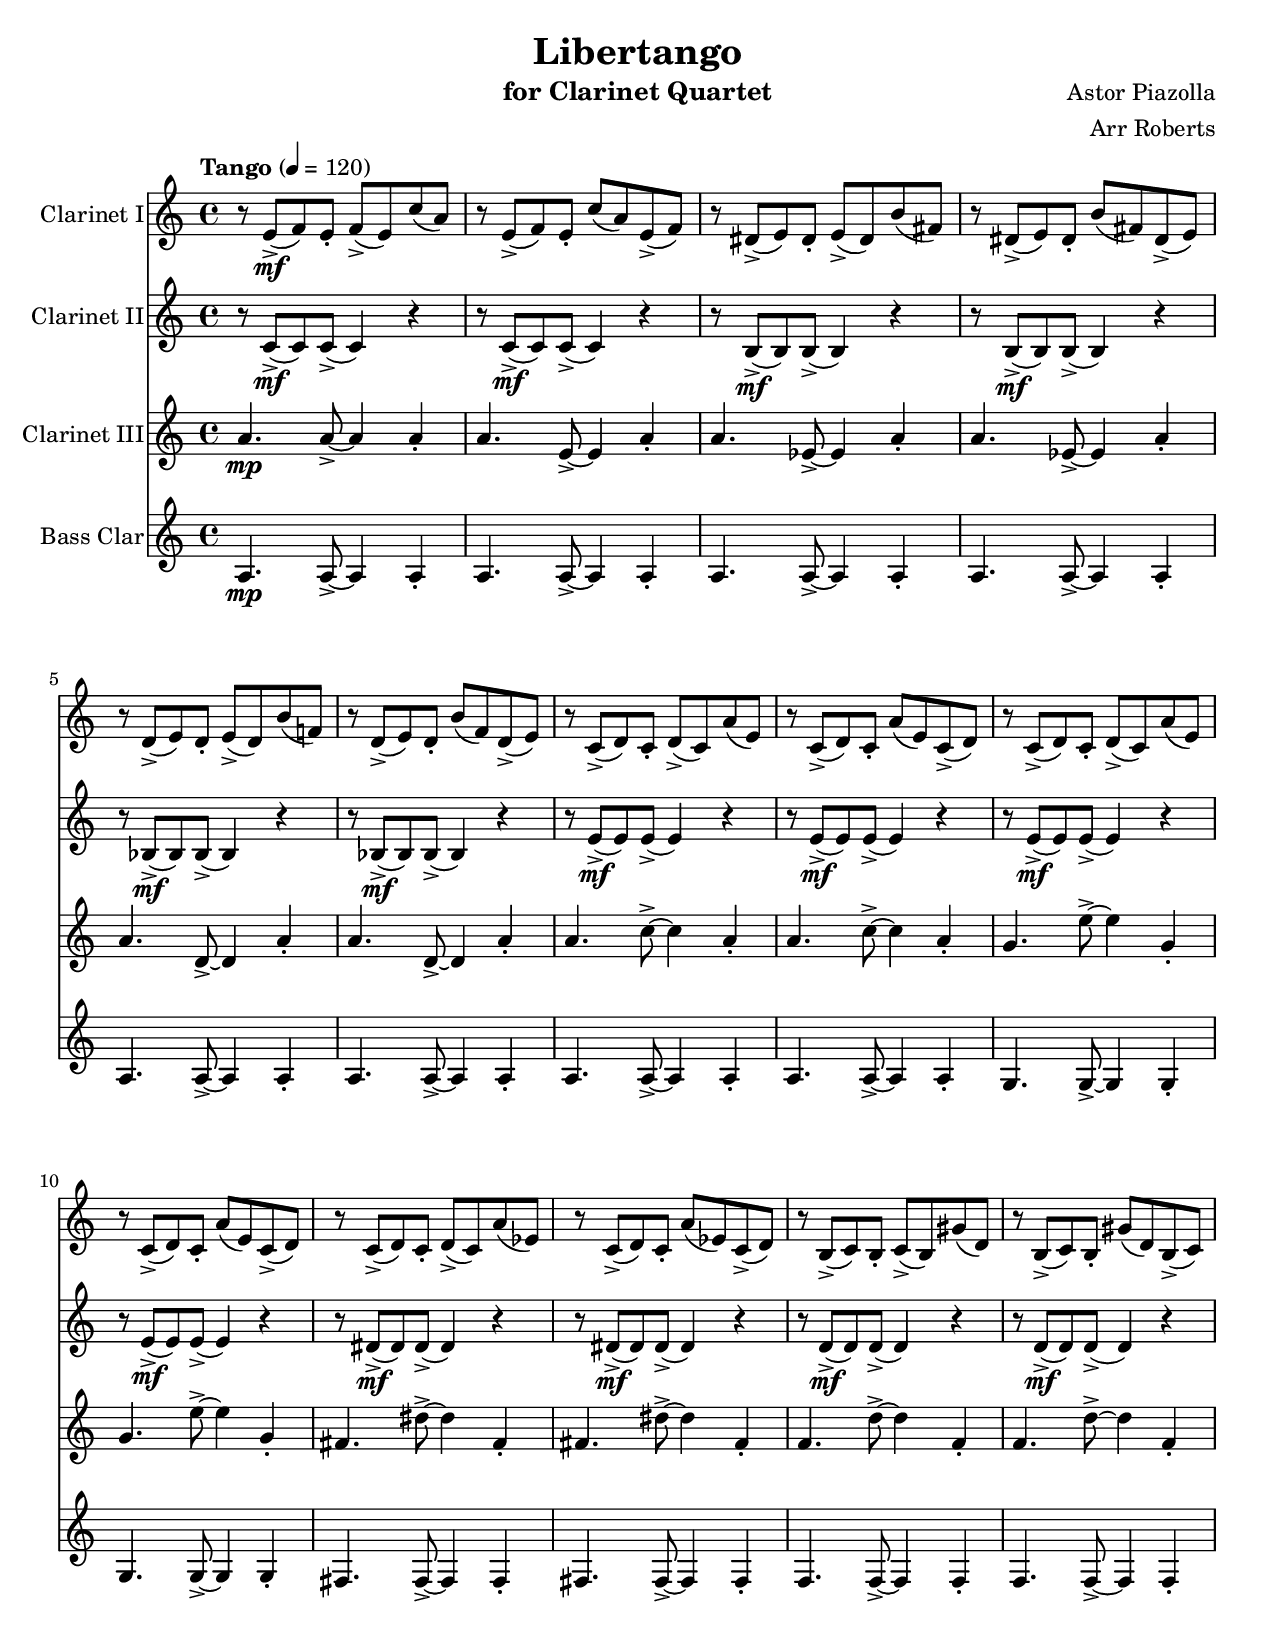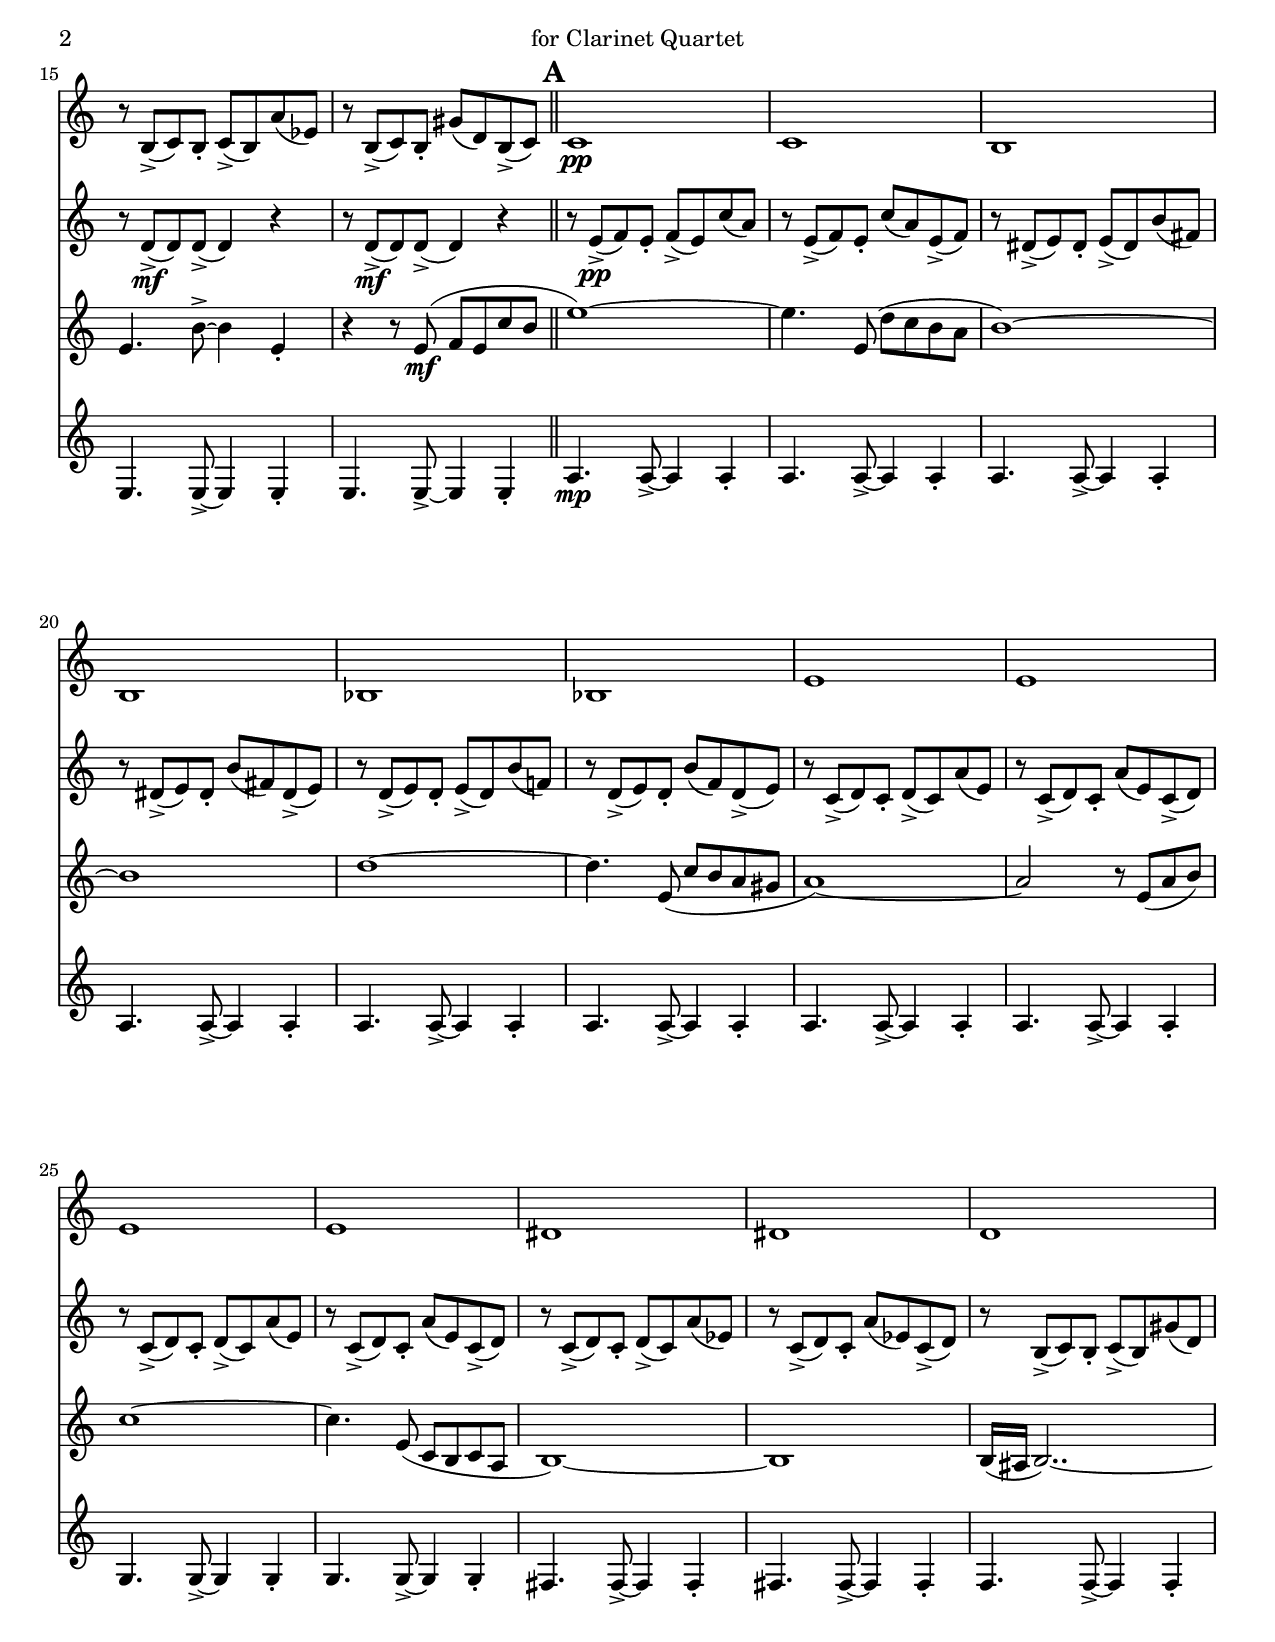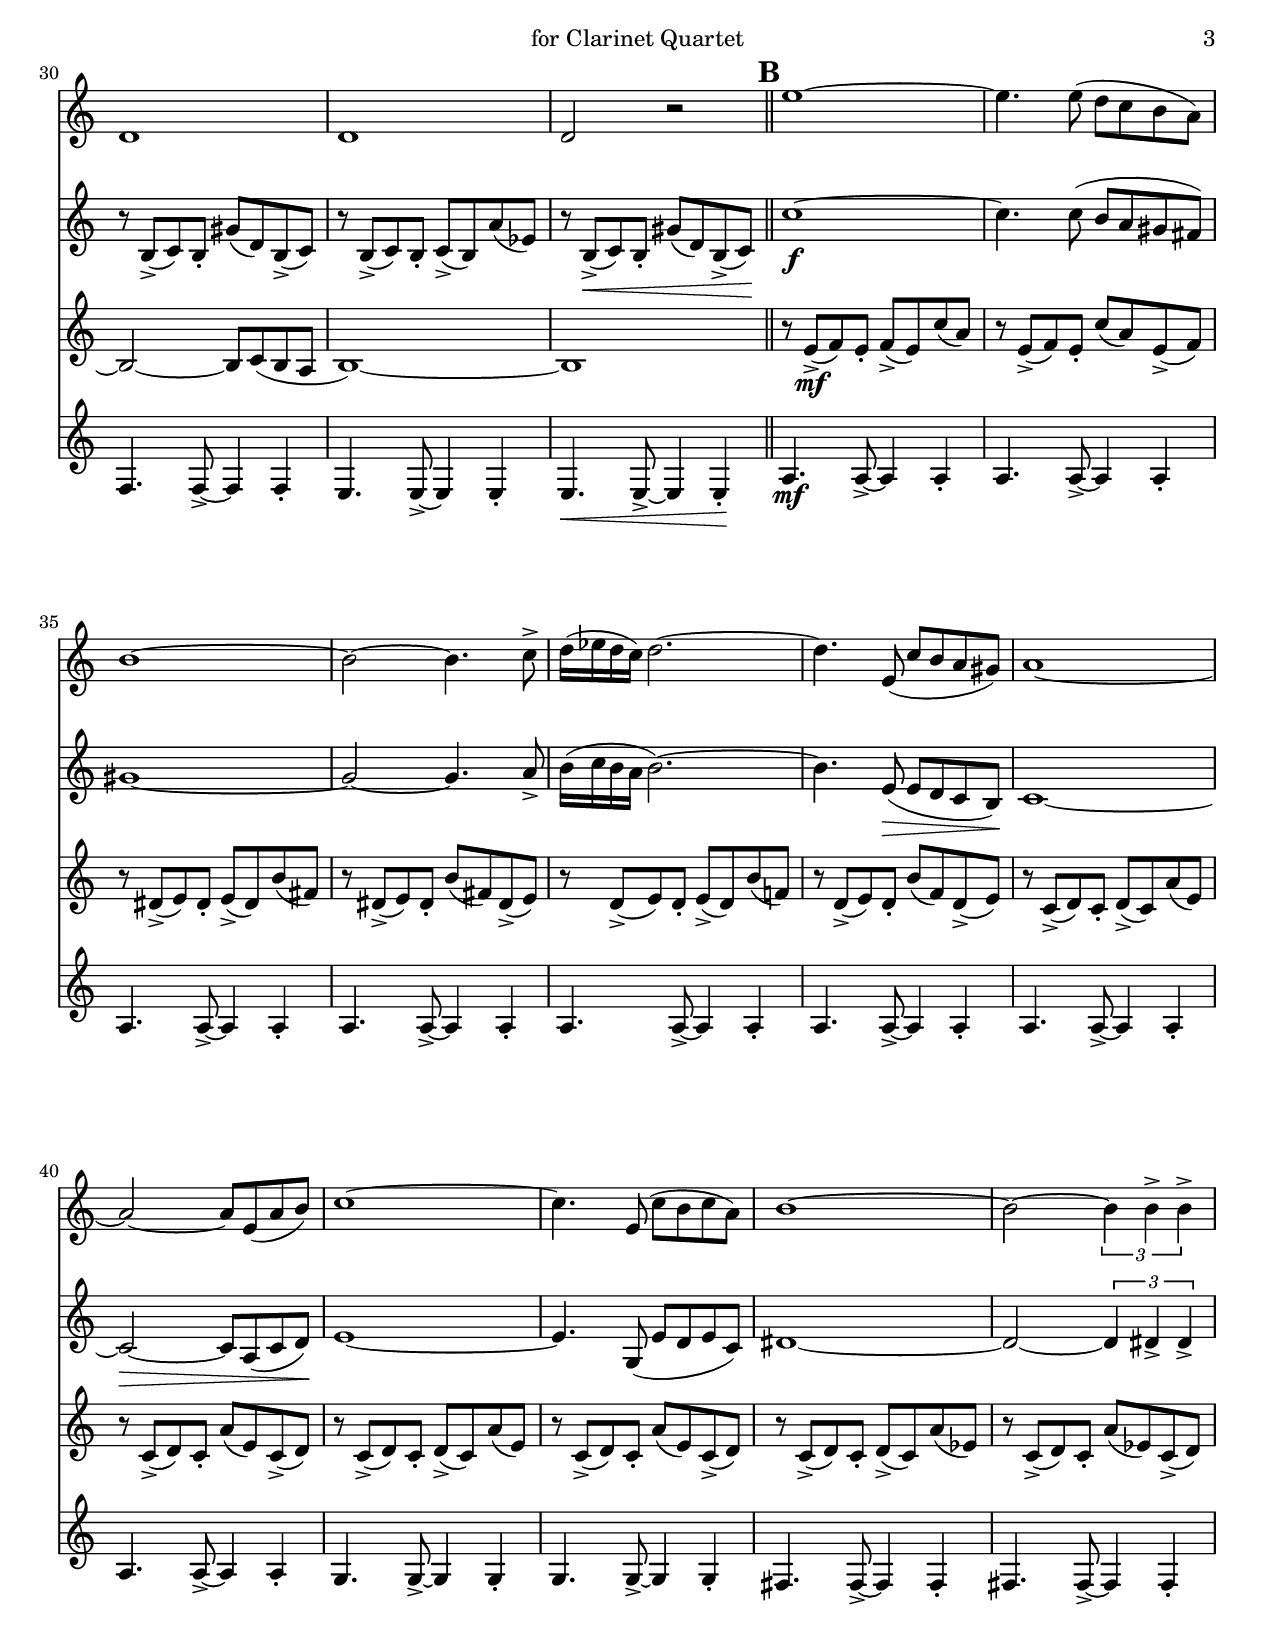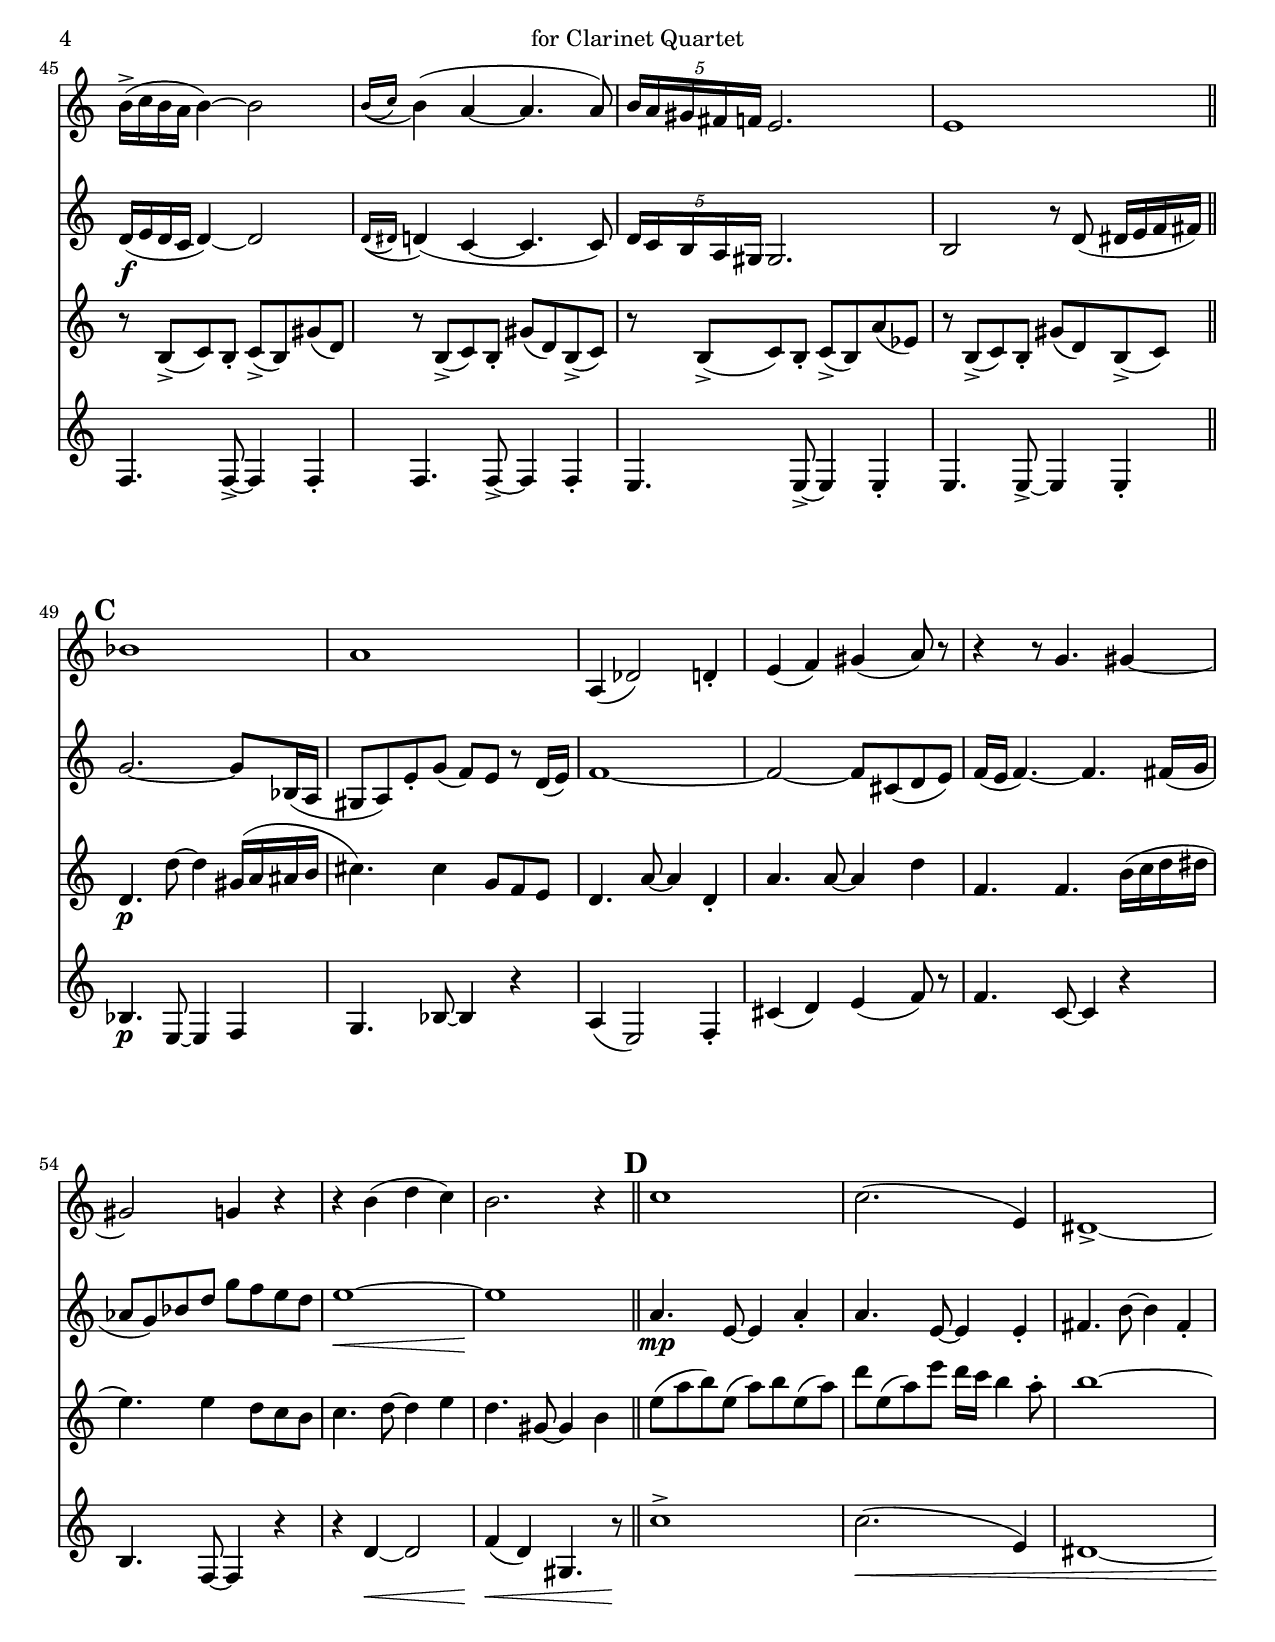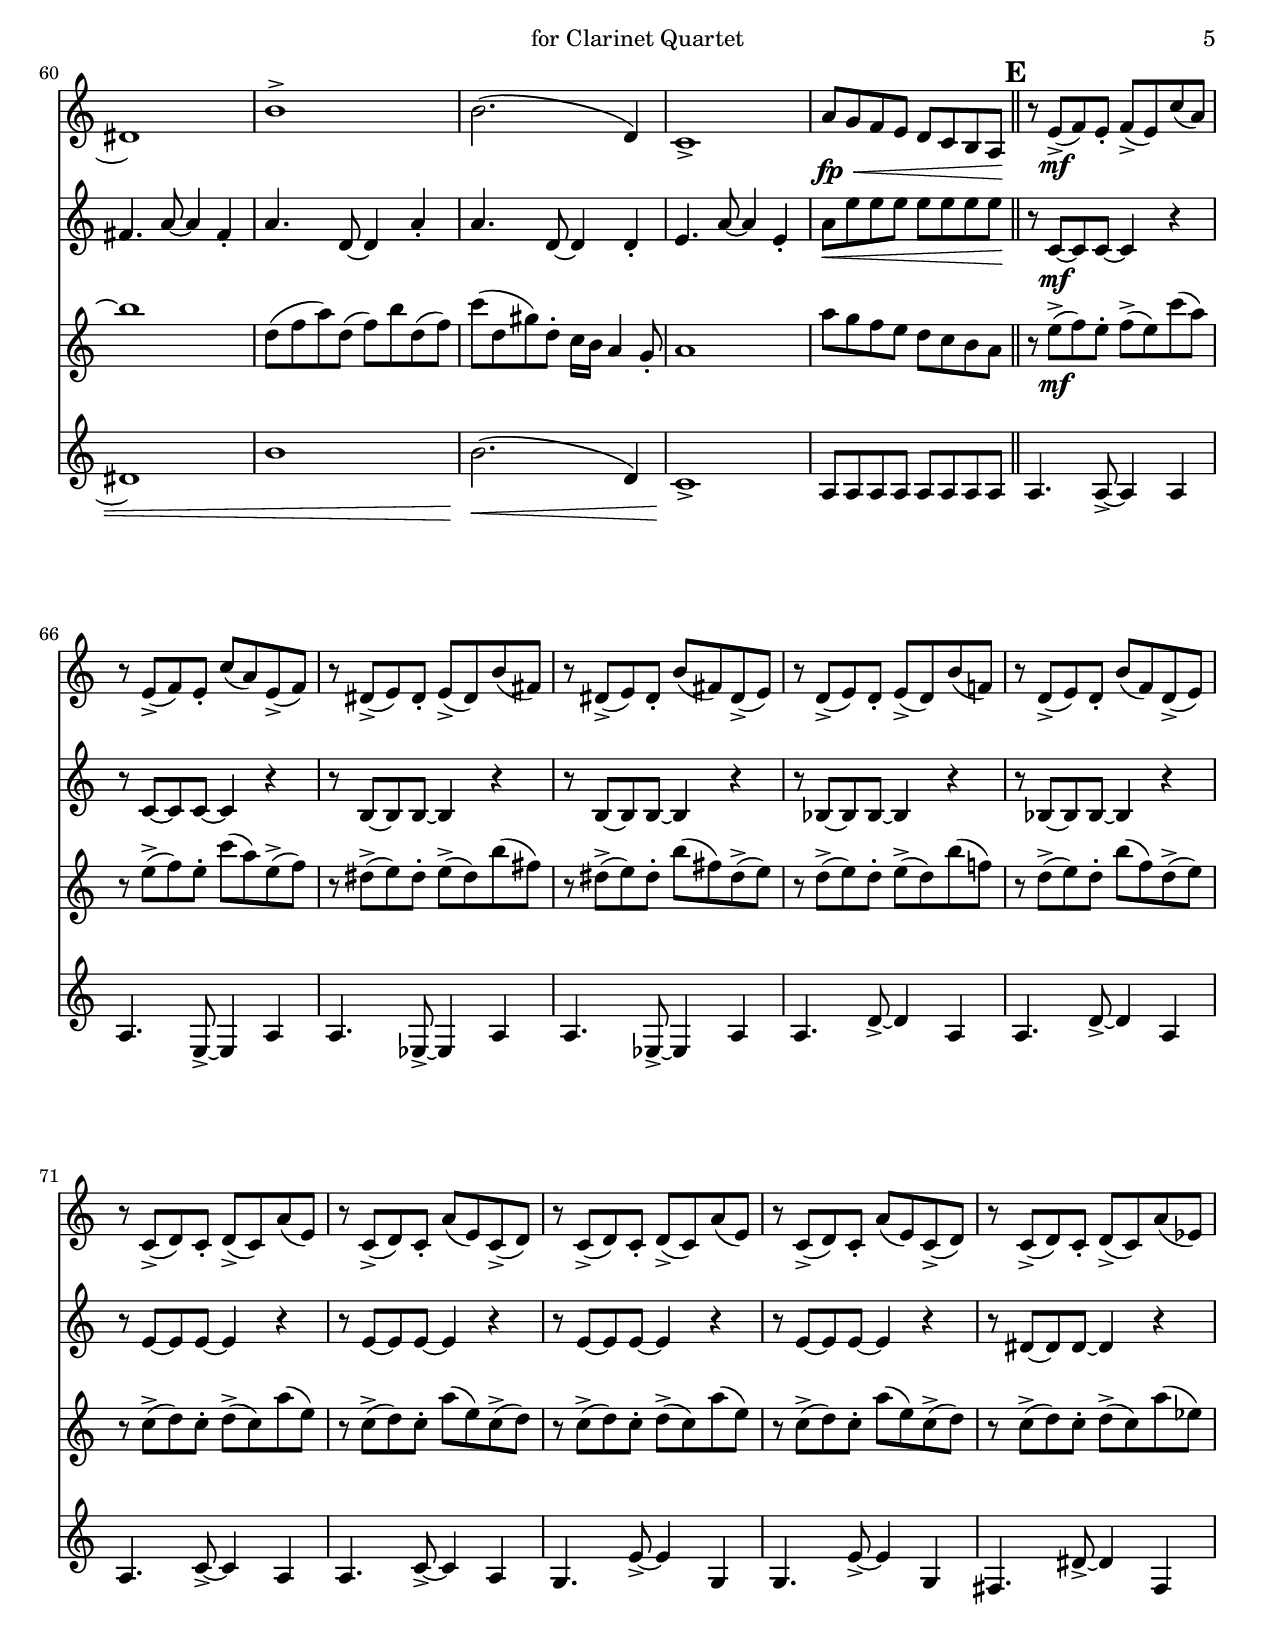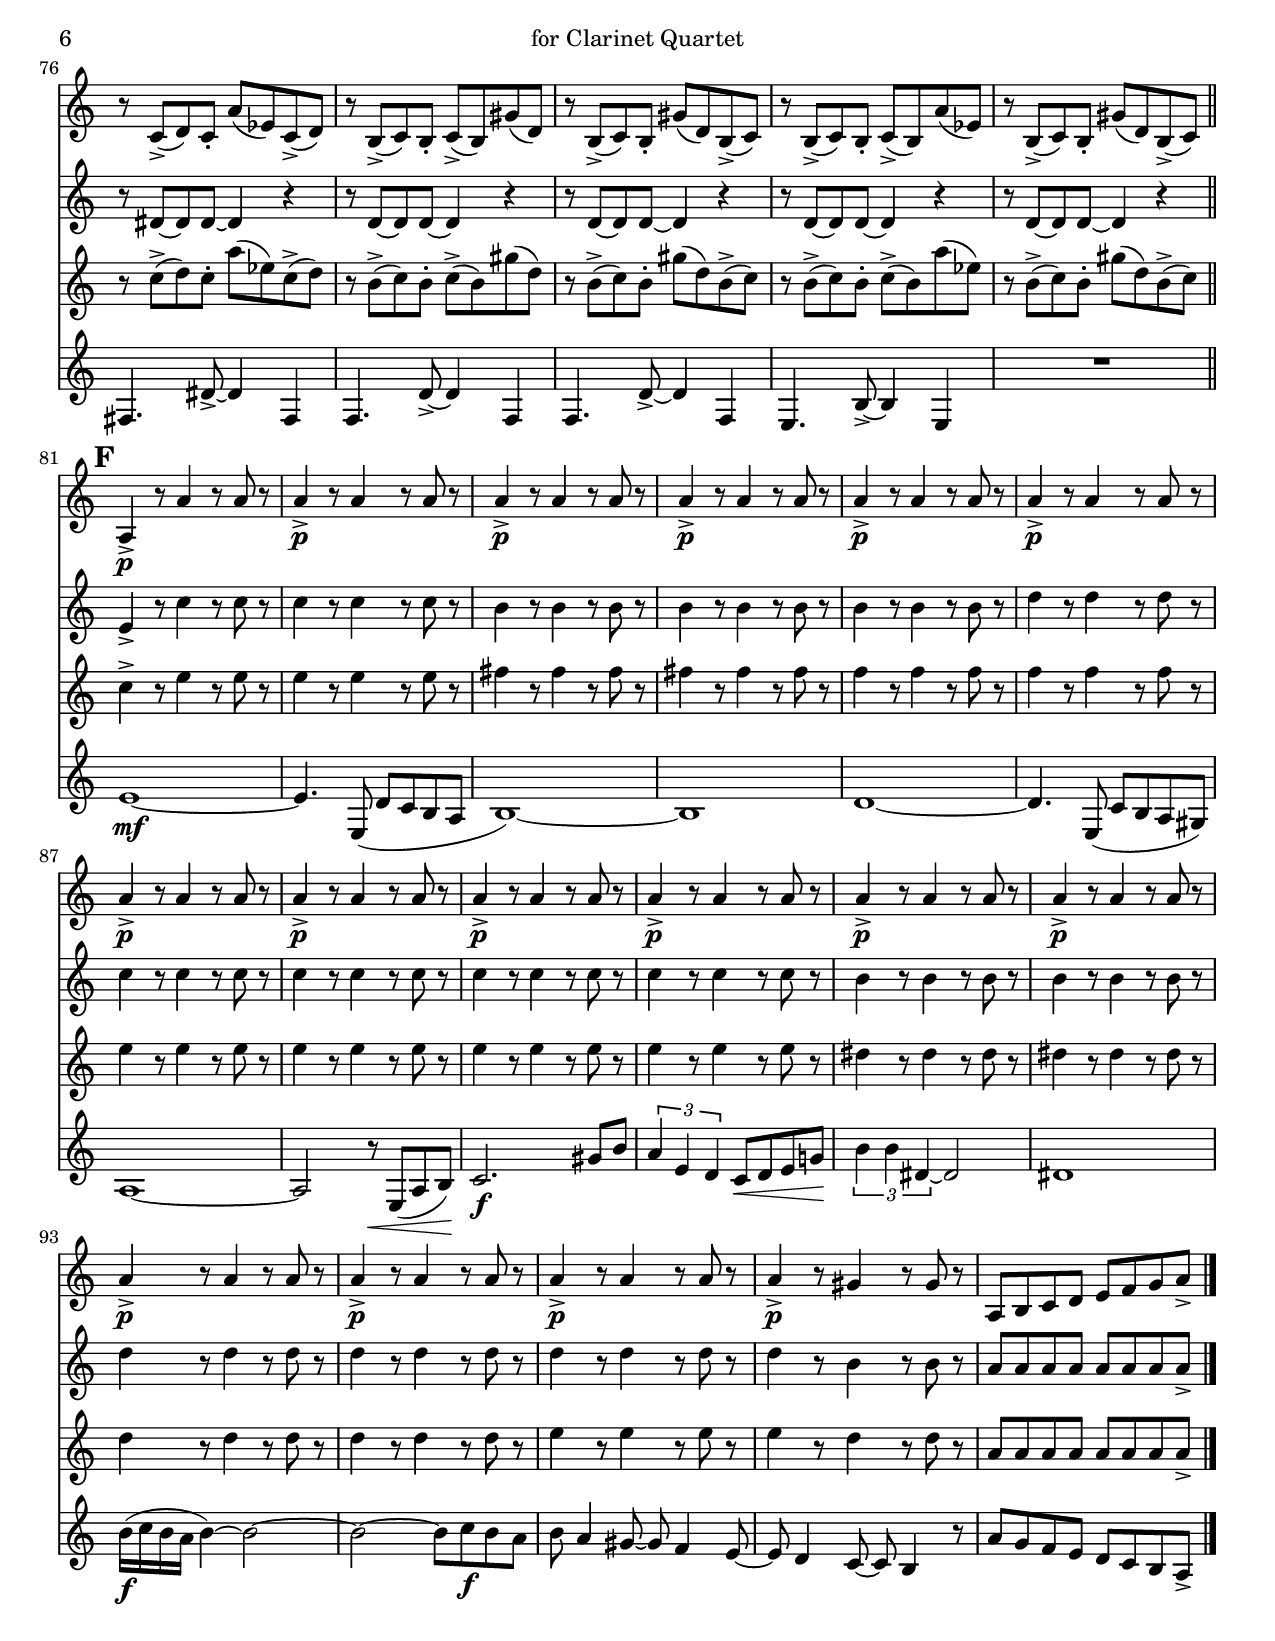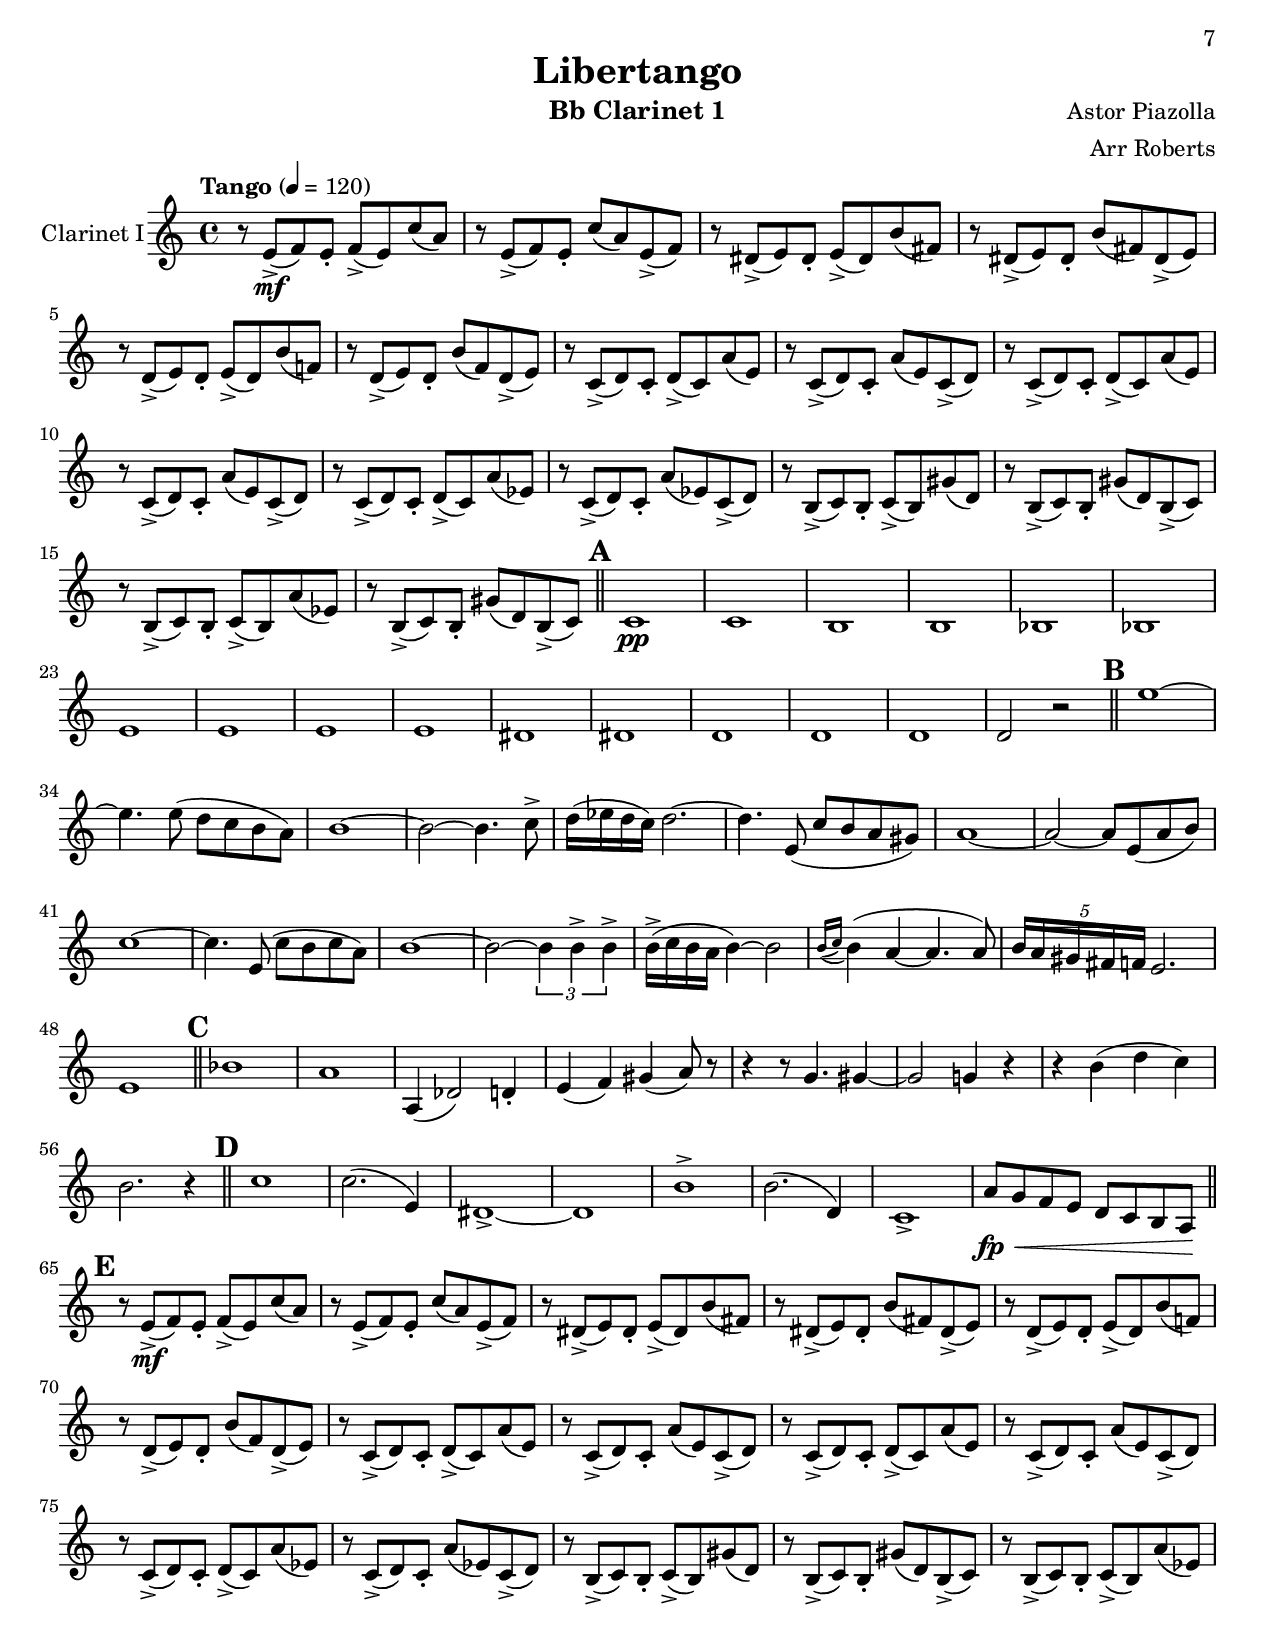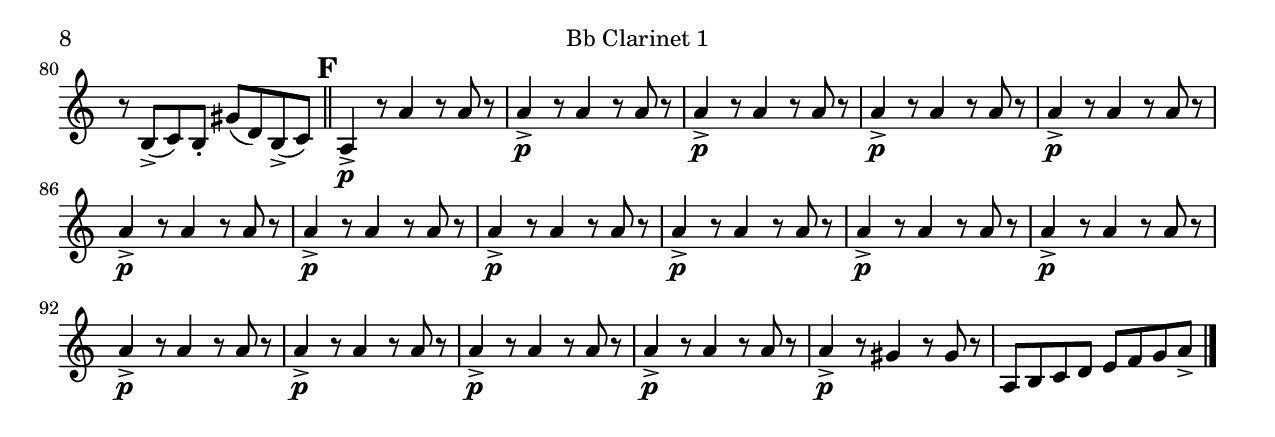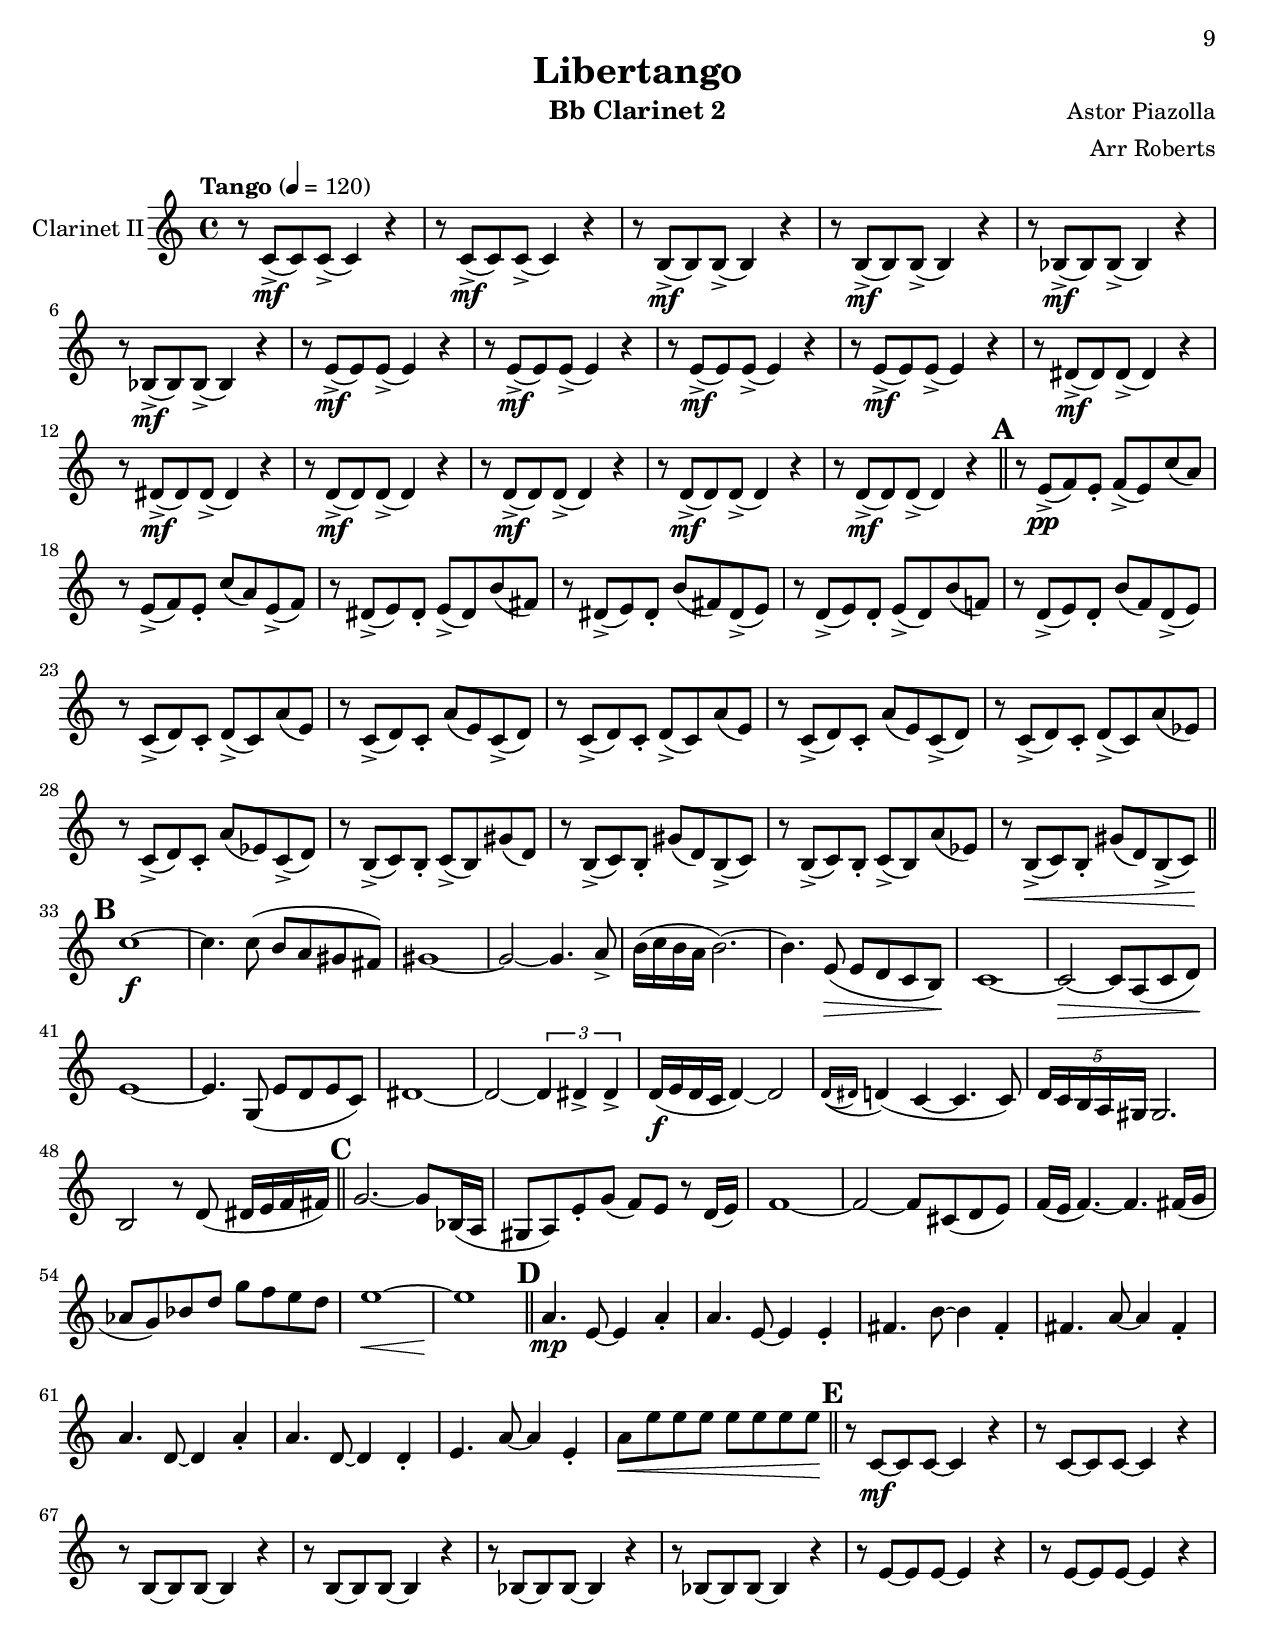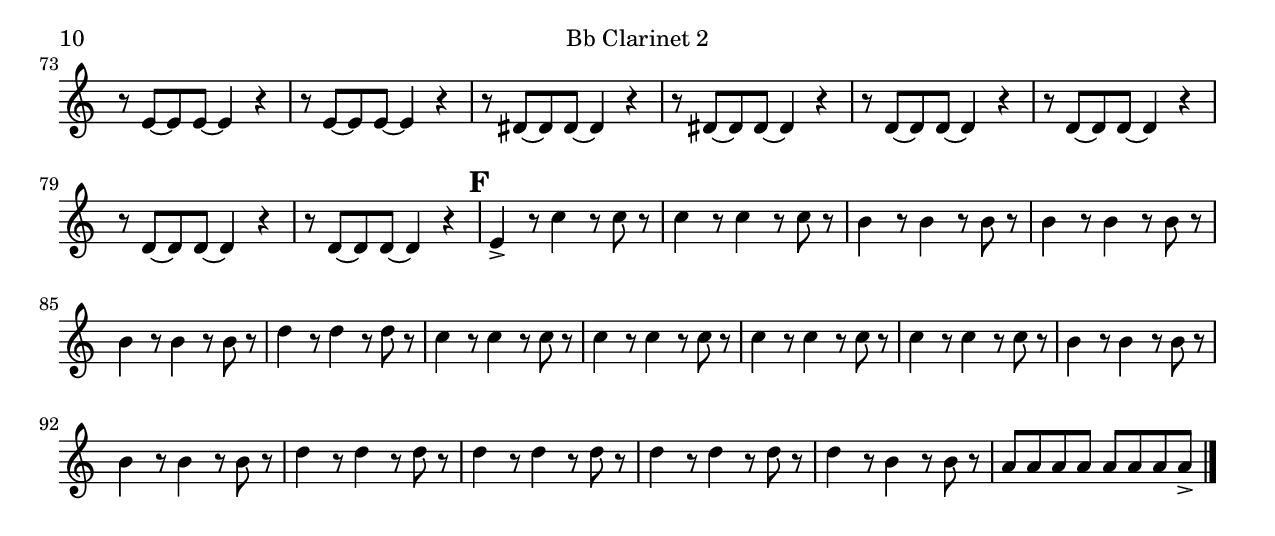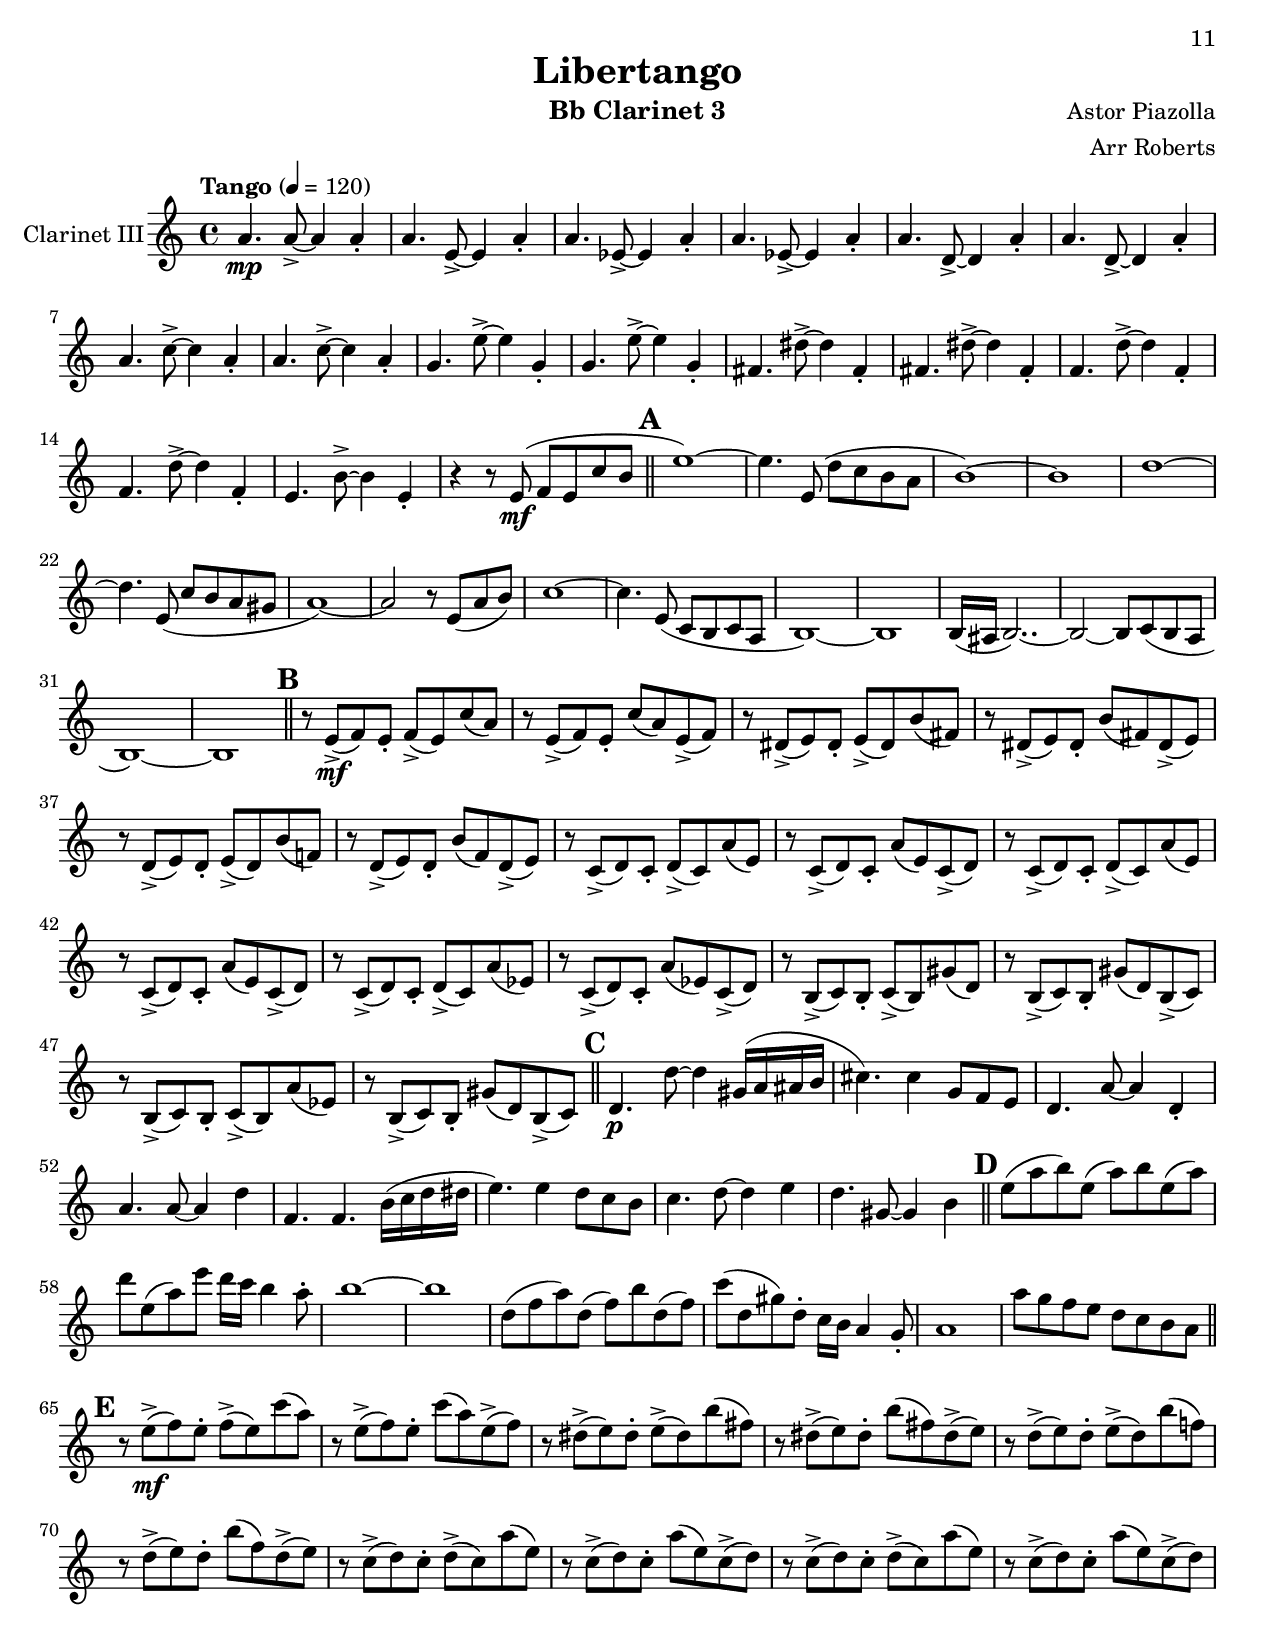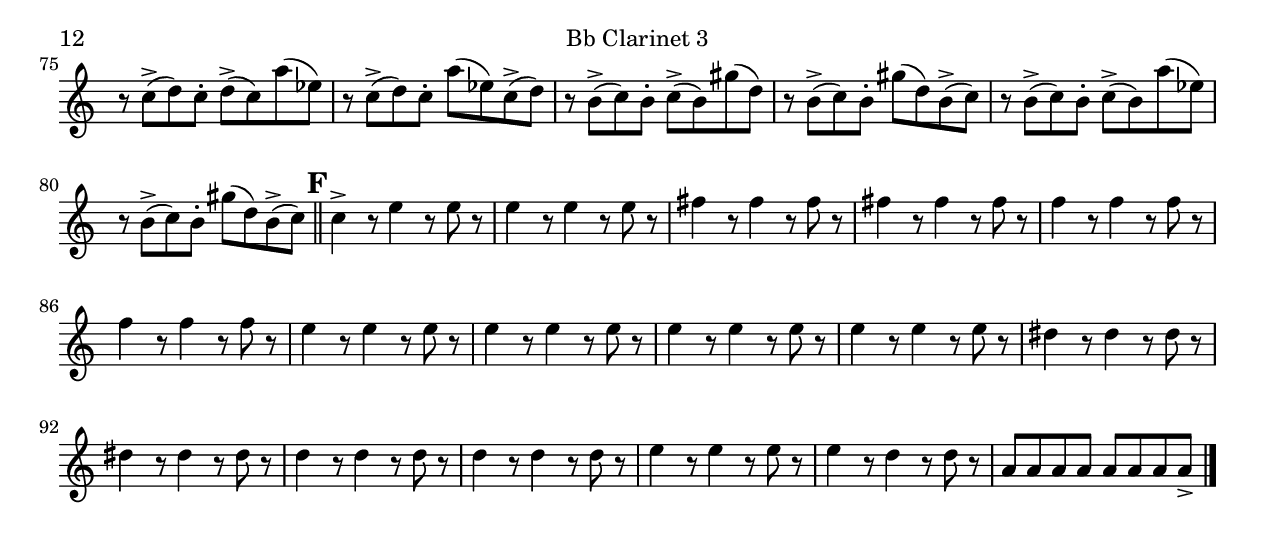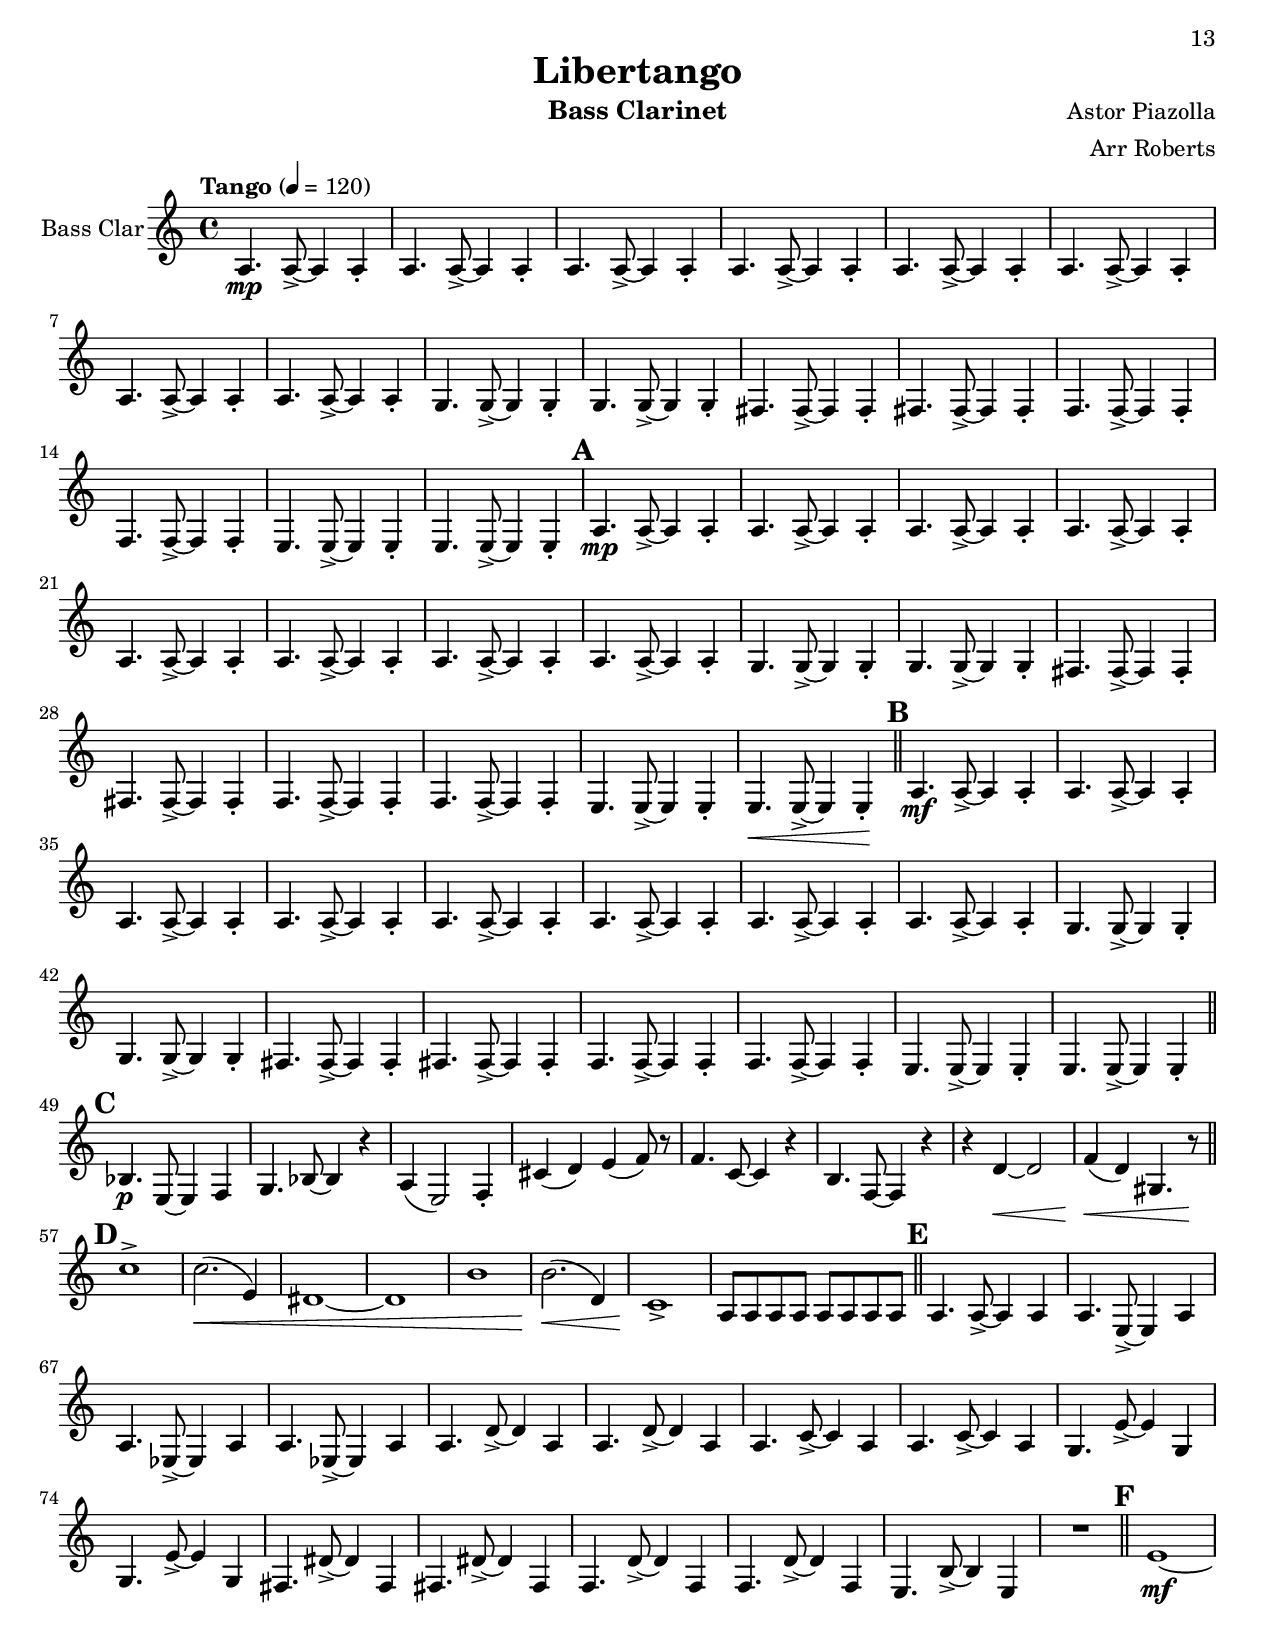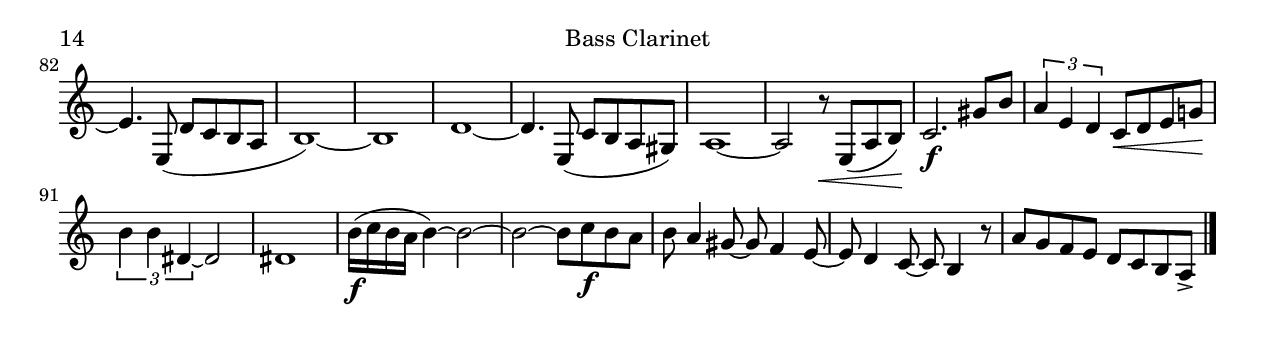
\version "2.16.0"
\include "english.ly"

\paper {
  #(set-paper-size "letter")
}

global = {
  \key a \minor
  \time 4/4
  \tempo "Tango" 4=120
  \set Score.markFormatter = #format-mark-box-alphabet
}

scoreAClarinetI = \relative c' {
    \global

    r8 e8->(\mf f) e-. f(-> e) c'( a) |
    r8 e8->( f) e-. c'( a) e(-> f) |

    r8 ds8->( e) ds-. e(-> ds) b'( fs) |
    r8 ds8->( e) ds-. b'( fs) ds(-> e) |

    r8 d8->( e) d-. e(-> d) b'( f!) |
    r8 d8->( e) d-. b'( f) d(-> e) |

    r8 c8->( d) c-. d(-> c) a'( e) |
    r8 c8->( d) c-. a'( e) c(-> d) |
    r8 c8->( d) c-. d(-> c) a'( e) |
    r8 c8->( d) c-. a'( e) c(-> d) |

    r8 c8->( d) c-. d(-> c) a'( ef) |
    r8 c8->( d) c-. a'( ef) c(-> d) |

    r8 b8->( c) b-. c(-> b) gs'( d) |
    r8 b8->( c) b-. gs'( d) b(-> c) |
    r8 b8->( c) b-. c(-> b) a'( ef) |
    r8 b8->( c) b-. gs'( d) b(-> c) \bar "||" |

    %% Box A measure 17

    \mark \default

    c1\pp |
    c1 |
    b1 |
    b1 |
    bf1 |
    bf1 |
    e1 |
    e1 |
    e1 |
    e1 |
    ds1 |
    ds1 |
    d1 |
    d1 |
    d1 |
    d2 r2 \bar "||" |

    %% Box B measure 33

    \mark \default
    e'1~ |
    e4. e8( d c b a) |
    b1~ |
    b2~ b4. c8-> |
    d16( ef d c) d2.~ |
    d4. e,8( c' b a gs) |
    a1~ |
    a2~ a8 e( a b) |
    c1~ |
    c4. e,8( c' b c a) |
    b1~ |
    b2~ \times 2/3 { b4 b4-> b4-> } |
    b16(-> c b a b4)~ b2 |
    \acciaccatura { b16( c) } b4( a4~a4. a8) |
    \times 4/5 { b16 a gs fs f } e2. |
    e1 \bar "||" |

    %% Box C measure 49
    \mark \default

    bf'1 |
    a1 |
    a,4( df2) d4-. |
    e4( f) gs( a8) r8 |
    r4 r8 g4. gs4~ |
    gs2 g4 r4 |
    r4 b4( d c) |
    b2. r4 \bar "||" |

    %% Box D measure 57
    \mark \default

    c1 |
    c2.( e,4) |
    ds1->~ |
    ds1 |
    b'1-> |
    b2.( d,4) |
    c1-> |
    a'8\fp\< g f e d c b a \! \bar "||" |

    %% Box E measure 65
    \mark \default

    r8 e'8->(\mf f) e-. f(-> e) c'( a) |
    r8 e8->( f) e-. c'( a) e(-> f) |

    r8 ds8->( e) ds-. e(-> ds) b'( fs) |
    r8 ds8->( e) ds-. b'( fs) ds(-> e) |

    r8 d8->( e) d-. e(-> d) b'( f!) |
    r8 d8->( e) d-. b'( f) d(-> e) |

    r8 c8->( d) c-. d(-> c) a'( e) |
    r8 c8->( d) c-. a'( e) c(-> d) |
    r8 c8->( d) c-. d(-> c) a'( e) |
    r8 c8->( d) c-. a'( e) c(-> d) |

    r8 c8->( d) c-. d(-> c) a'( ef) |
    r8 c8->( d) c-. a'( ef) c(-> d) |

    r8 b8->( c) b-. c(-> b) gs'( d) |
    r8 b8->( c) b-. gs'( d) b(-> c) |
    r8 b8->( c) b-. c(-> b) a'( ef) |
    r8 b8->( c) b-. gs'( d) b(-> c) \bar "||" |

    %% Box F measure 81
    \mark \default

    a4->\p r8 a'4 r8 a8 r8 |
    a4->\p r8 a4 r8 a8 r8 |
    a4->\p r8 a4 r8 a8 r8 |
    a4->\p r8 a4 r8 a8 r8 |
    a4->\p r8 a4 r8 a8 r8 |
    a4->\p r8 a4 r8 a8 r8 |
    a4->\p r8 a4 r8 a8 r8 |
    a4->\p r8 a4 r8 a8 r8 |
    a4->\p r8 a4 r8 a8 r8 |
    a4->\p r8 a4 r8 a8 r8 |
    a4->\p r8 a4 r8 a8 r8 |
    a4->\p r8 a4 r8 a8 r8 |
    a4->\p r8 a4 r8 a8 r8 |
    a4->\p r8 a4 r8 a8 r8 |
    a4->\p r8 a4 r8 a8 r8 |
    a4->\p r8 gs4 r8 gs8 r8 |

    a,8 b c d e f g a-> \bar "|."
}


scoreAClarinetII = \relative c' {
    \global

    r8 c8(->\mf c) c(->  c4) r4 |
    r8 c8(->\mf c) c(->  c4) r4 |
    r8 b8(->\mf b) b(->  b4) r4 |
    r8 b8(->\mf b) b(->  b4) r4 |
    r8 bf8(->\mf bf) bf(->  bf4) r4 |
    r8 bf8(->\mf bf) bf(->  bf4) r4 |
    r8 e8(->\mf e) e(->  e4) r4 |
    r8 e8(->\mf e) e(->  e4) r4 |
    r8 e8(->\mf e) e(->  e4) r4 |
    r8 e8(->\mf e) e(->  e4) r4 |
    r8 ds8(->\mf ds) ds(->  ds4) r4 |
    r8 ds8(->\mf ds) ds(->  ds4) r4 |
    r8 d8(->\mf d) d(->  d4) r4 |
    r8 d8(->\mf d) d(->  d4) r4 |
    r8 d8(->\mf d) d(->  d4) r4 |
    r8 d8(->\mf d) d(->  d4) r4 \bar "||" |

    %% Box A measure 17

    \mark \default

    r8 e8->(\pp f) e-. f(-> e) c'( a) |
    r8 e8->( f) e-. c'( a) e(-> f) |

    r8 ds8->( e) ds-. e(-> ds) b'( fs) |
    r8 ds8->( e) ds-. b'( fs) ds(-> e) |

    r8 d8->( e) d-. e(-> d) b'( f!) |
    r8 d8->( e) d-. b'( f) d(-> e) |

    r8 c8->( d) c-. d(-> c) a'( e) |
    r8 c8->( d) c-. a'( e) c(-> d) |
    r8 c8->( d) c-. d(-> c) a'( e) |
    r8 c8->( d) c-. a'( e) c(-> d) |

    r8 c8->( d) c-. d(-> c) a'( ef) |
    r8 c8->( d) c-. a'( ef) c(-> d) |

    r8 b8->( c) b-. c(-> b) gs'( d) |
    r8 b8->( c) b-. gs'( d) b(-> c) |
    r8 b8->( c) b-. c(-> b) a'( ef) |
    r8 b8->(\< c) b-. gs'( d) b(-> c)\! \bar "||" |

    %% Box B measure 33
    \mark \default
    c'1~\f |
    c4. c8( b a gs fs) |
    gs1~ |
    gs2~ gs4. a8-> |
    b16( c b a b2.)~ |
    b4. e,8(\> e d c b)\! |
    c1~ |
    c2~\> c8 a( c d)\! |
    e1~ |
    e4. g,8( e' d e c) |
    ds1~ |
    ds2~ \times 2/3 { ds4 ds-> ds-> } |
    d16(\f e d c d4~) d2 |
    \acciaccatura { d16( ds) } d4( c4~c4. c8) |
    \times 4/5 { d16 c b a gs } gs2. |
    b2 r8 d8( ds16 e f fs) \bar "||" |

    %% Box C measure 49
    \mark \default

    g2.~ g8 bf,16( a |
    gs8 a) e'8-. g( f) e r d16( e) |
    f1~ |
    f2~ f8 cs( d e) |
    f16( e f4.~) f4. fs16( g |
    af8 g) bf d g f e d |
    e1~\< |
    e1\! \bar "||" |

    %% Box D measure 57
    \mark \default
    
    a,4.\mp e8~e4 a4-. |
    a4. e8~e4 e4-. |
    fs4. b8~b4 fs4-. |
    fs4. a8~a4 fs4-. |
    a4. d,8~d4 a'4-. |
    a4. d,8~d4 d4-. |
    e4. a8~a4 e4-. |
    a8\< e' e e e e e e\! \bar "||" |

    %% Box E measure 65
    \mark \default

    r8 c,8~\mf c c~c4 r4 |
    r8 c8~ c c~c4 r4 |
    r8 b8~ b b~b4 r4 |
    r8 b8~ b b~b4 r4 |
    r8 bf8~ bf bf~bf4 r4 |
    r8 bf8~ bf bf~bf4 r4 |
    r8 e8~ e e~e4 r4 |
    r8 e8~ e e~e4 r4 |
    r8 e8~ e e~e4 r4 |
    r8 e8~ e e~e4 r4 |
    r8 ds8~ ds ds~ds4 r4 |
    r8 ds8~ ds ds~ds4 r4 |
    r8 d8~ d d~d4 r4 |
    r8 d8~ d d~d4 r4 |
    r8 d8~ d d~d4 r4 |
    r8 d8~ d d~d4 r4 |

    %% Box F measure 81
    \mark \default

    e4-> r8 c'4 r8 c8 r8 |
    c4 r8 c4 r8 c8 r8 |
    b4 r8 b4 r8 b8 r8 |
    b4 r8 b4 r8 b8 r8 |
    b4 r8 b4 r8 b8 r8 |
    d4 r8 d4 r8 d8 r8 |
    c4 r8 c4 r8 c8 r8 |
    c4 r8 c4 r8 c8 r8 |
    c4 r8 c4 r8 c8 r8 |
    c4 r8 c4 r8 c8 r8 |
    b4 r8 b4 r8 b8 r8 |
    b4 r8 b4 r8 b8 r8 |
    d4 r8 d4 r8 d8 r8 |
    d4 r8 d4 r8 d8 r8 |
    d4 r8 d4 r8 d8 r8 |
    d4 r8 b4 r8 b8 r8 |

    a8 a a a  a a a a-> \bar "|."
}

scoreAClarinetIII = \relative c'' {
    \global

    a4.\mp a8~->a4 a4-. |
    a4. e8~->e4 a4-. |
    a4. ef8~->ef4 a4-. |
    a4. ef8~->ef4 a4-. |
    a4. d,8~->d4 a'4-. |
    a4. d,8~->d4 a'4-. |
    a4. c8~->c4 a4-. |
    a4. c8~->c4 a4-. |
    g4. e'8~->e4 g,4-. |
    g4. e'8~->e4 g,4-. |
    fs4. ds'8~->ds4 fs,4-. |
    fs4. ds'8~->ds4 fs,4-. |
    f4. d'8~->d4 f,4-. |
    f4. d'8~->d4 f,4-. |
    e4. b'8~->b4 e,4-. |
    r4 r8 e8(\mf f e c' b \bar "||" |

    %% Box A measure 17
    \mark \default
    e1)~ |
    e4. e,8( d' c b a |
    b1)~ |
    b1 |
    d1~ |
    d4. e,8( c' b a gs |
    a1)~ |
    a2 r8 e( a b) |
    c1~ |
    c4. e,8( c b c a |
    b1~) |
    b1 |
    b16( as16 b2..)~ |
    b2~ b8 c( b a  |
    b1)~ |
    b1 \bar "||" |

    %% Box B measure 33
    \mark \default

    r8 e8->(\mf f) e-. f(-> e) c'( a) |
    r8 e8->( f) e-. c'( a) e(-> f) |

    r8 ds8->( e) ds-. e(-> ds) b'( fs) |
    r8 ds8->( e) ds-. b'( fs) ds(-> e) |

    r8 d8->( e) d-. e(-> d) b'( f!) |
    r8 d8->( e) d-. b'( f) d(-> e) |

    r8 c8->( d) c-. d(-> c) a'( e) |
    r8 c8->( d) c-. a'( e) c(-> d) |
    r8 c8->( d) c-. d(-> c) a'( e) |
    r8 c8->( d) c-. a'( e) c(-> d) |

    r8 c8->( d) c-. d(-> c) a'( ef) |
    r8 c8->( d) c-. a'( ef) c(-> d) |

    r8 b8->( c) b-. c(-> b) gs'( d) |
    r8 b8->( c) b-. gs'( d) b(-> c) |
    r8 b8->( c) b-. c(-> b) a'( ef) |
    r8 b8->( c) b-. gs'( d) b(-> c) \bar "||" |

    %% Box C measure 49
    \mark \default

    d4.\p d'8~d4 gs,16( a as b |
    cs4.) cs4 g8 f e |
    d4. a'8~a4 d,4-. |
    a'4. a8~a4 d4 |
    f,4. f4. b16( c d ds |
    e4.) e4 d8 c b |
    c4. d8~d4 e4 |
    d4. gs,8~gs4 b4 \bar "||" |

    %% Box D measure 57
    \mark \default

    e8( a b) e,( a) b e,( a) |
    d8 e,( a) e' d16 c b4 a8-. |
    b1~ |
    b1 |
    d,8( f a) d,( f) b d,( f) |
    c'8( d, gs) d-. c16 b a4 g8-. |
    a1 |
    a'8 g f e d c b a \bar "||" |

    %% Box E measure 65
    \mark \default

    r8 e'8->(\mf f) e-. f(-> e) c'( a) |
    r8 e8->( f) e-. c'( a) e(-> f) |

    r8 ds8->( e) ds-. e(-> ds) b'( fs) |
    r8 ds8->( e) ds-. b'( fs) ds(-> e) |

    r8 d8->( e) d-. e(-> d) b'( f!) |
    r8 d8->( e) d-. b'( f) d(-> e) |

    r8 c8->( d) c-. d(-> c) a'( e) |
    r8 c8->( d) c-. a'( e) c(-> d) |
    r8 c8->( d) c-. d(-> c) a'( e) |
    r8 c8->( d) c-. a'( e) c(-> d) |

    r8 c8->( d) c-. d(-> c) a'( ef) |
    r8 c8->( d) c-. a'( ef) c(-> d) |

    r8 b8->( c) b-. c(-> b) gs'( d) |
    r8 b8->( c) b-. gs'( d) b(-> c) |
    r8 b8->( c) b-. c(-> b) a'( ef) |
    r8 b8->( c) b-. gs'( d) b(-> c) \bar "||" |

    %% Box F measure 81
    \mark \default

    c4-> r8 e4 r8 e8 r8 |
    e4 r8 e4 r8 e8 r8 |
    fs4 r8 fs4 r8 fs8 r8 |
    fs4 r8 fs4 r8 fs8 r8 |
    f4 r8 f4 r8 f8 r8 |
    f4 r8 f4 r8 f8 r8 |
    e4 r8 e4 r8 e8 r8 |
    e4 r8 e4 r8 e8 r8 |
    e4 r8 e4 r8 e8 r8 |
    e4 r8 e4 r8 e8 r8 |
    ds4 r8 ds4 r8 ds8 r8 |
    ds4 r8 ds4 r8 ds8 r8 |
    d4 r8 d4 r8 d8 r8 |
    d4 r8 d4 r8 d8 r8 |
    e4 r8 e4 r8 e8 r8 |
    e4 r8 d4 r8 d8 r8 |
    a8 a a a a a a a-> \bar "|."
}

scoreABassClarinet = \relative c' {
    \global

    a4.\mp a8~->a4 a4-. |
    a4. a8~->a4 a4-. |
    a4. a8~->a4 a4-. |
    a4. a8~->a4 a4-. |
    a4. a8~->a4 a4-. |
    a4. a8~->a4 a4-. |
    a4. a8~->a4 a4-. |
    a4. a8~->a4 a4-. |

    g4. g8~->g4 g4-. |
    g4. g8~->g4 g4-. |
    fs4. fs8~->fs4 fs4-. |
    fs4. fs8~->fs4 fs4-. |
    f4. f8~->f4 f4-. |
    f4. f8~->f4 f4-. |
    e4. e8~->e4 e4-. |
    e4. e8~->e4 e4-. |

    %% Box A measure 17
    \mark \default

    a4.\mp a8~->a4 a4-. |
    a4. a8~->a4 a4-. |
    a4. a8~->a4 a4-. |
    a4. a8~->a4 a4-. |
    a4. a8~->a4 a4-. |
    a4. a8~->a4 a4-. |
    a4. a8~->a4 a4-. |
    a4. a8~->a4 a4-. |

    g4. g8~->g4 g4-. |
    g4. g8~->g4 g4-. |
    fs4. fs8~->fs4 fs4-. |
    fs4. fs8~->fs4 fs4-. |
    f4. f8~->f4 f4-. |
    f4. f8~->f4 f4-. |
    e4. e8~->e4 e4-. |
    e4.\< e8~->e4 e4-.\! \bar "||" |

    %% Box B measure 33
    \mark \default

    a4.\mf a8~->a4 a4-. |
    a4. a8~->a4 a4-. |
    a4. a8~->a4 a4-. |
    a4. a8~->a4 a4-. |
    a4. a8~->a4 a4-. |
    a4. a8~->a4 a4-. |
    a4. a8~->a4 a4-. |
    a4. a8~->a4 a4-. |

    g4. g8~->g4 g4-. |
    g4. g8~->g4 g4-. |
    fs4. fs8~->fs4 fs4-. |
    fs4. fs8~->fs4 fs4-. |
    f4. f8~->f4 f4-. |
    f4. f8~->f4 f4-. |
    e4. e8~->e4 e4-. |
    e4. e8~->e4 e4-. \bar "||" |

    %% Box C, measure 49
    \mark \default

    bf'4.\p e,8~e4 f4 |
    g4. bf8~bf4 r4 |
    a4( e2) f4-. |
    cs'4( d) e( f8) r8 |
    f4. c8~c4 r4 |
    b4. f8~f4 r4 |
    r4 d'4~\< d2 |
    f4(\< d4) gs,4. r8\! \bar "||" |

    %% Box D, measure 57
    \mark \default

    c'1-> |
    c2.(\< e,4)\~ |
    ds1~ |
    ds1 |
    b'1 |
    b2.(\< d,4) |
    c1->\! |
    a8 a a a a a a a \bar "||" |

    %% Box E, measure 65
    \mark \default

    a4. a8~->a4 a4 |
    a4. e8~->e4 a4 |
    a4. ef8~->ef4 a4 |
    a4. ef8~->ef4 a4 |
    a4. d8~->d4 a4 |
    a4. d8~->d4 a4 |
    a4. c8~->c4 a4 |
    a4. c8~->c4 a4 |
    g4. e'8~->e4 g,4 |
    g4. e'8~->e4 g,4 |
    fs4. ds'8~->ds4 fs,4 |
    fs4. ds'8~->ds4 fs,4 |
    f4. d'8~->d4 f,4 |
    f4. d'8~->d4 f,4 |
    e4. b'8~->b4 e,4 |
    R1 \bar "||" |

    %% Box F, meashre 81
    \mark \default

    e'1~\mf |
    e4. e,8( d' c b a |
    b1)~ |
    b1 |
    d1~ |
    d4. e,8( c' b a gs) |
    a1~ |
    a2 r8\< e( a b)\! |
    c2.\f gs'8 b |
    \times 2/3 { a4 e d } c8\< d e g!\! |
    \times 2/3 { b4 b ds,~ } ds2 |
    ds1 |
    b'16(\f c b a b4~) b2~ |
    b2~ b8 c\f b a |
    b8 a4 gs8~gs f4  e8~ |
    e8 d4 c8~c8 b4 r8 |

    a' g f e d c b a-> \bar "|."
}

scoreAClarinetIPart = \new Staff \with {
  instrumentName = "Clarinet I"
  midiInstrument = "violin"
} \scoreAClarinetI

scoreAClarinetIIPart = \new Staff \with {
  instrumentName = "Clarinet II"
  midiInstrument = "flute"
} \scoreAClarinetII

scoreAClarinetIIIPart = \new Staff \with {
  instrumentName = "Clarinet III"
  midiInstrument = "clarinet"
} \scoreAClarinetIII

scoreABassClarinetPart = \new Staff \with {
  instrumentName = "Bass Clar"
  midiInstrument = "saxophone"
} \scoreABassClarinet

\bookpart { 
    \header {
      title = "Libertango"
      instrument = "for Clarinet Quartet"
      composer = "Astor Piazolla"
      arranger = "Arr Roberts"
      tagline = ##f
    }
    
    \score {
      <<
        \scoreAClarinetIPart
        \scoreAClarinetIIPart
        \scoreAClarinetIIIPart
        \scoreABassClarinetPart
      >>
      \layout { }
      \midi { }
    }
}

\paper {
    raggied-bottom = ##t
}

\bookpart {
   \header {
      title = "Libertango"
      instrument = "Bb Clarinet 1"
      composer = "Astor Piazolla"
      arranger = "Arr Roberts"
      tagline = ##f
    }
    \score { \scoreAClarinetIPart }
}


\bookpart {
   \header {
      title = "Libertango"
      instrument = "Bb Clarinet 2"
      composer = "Astor Piazolla"
      arranger = "Arr Roberts"
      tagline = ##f
    }
    \score { \scoreAClarinetIIPart }
}

\bookpart {
   \header {
      title = "Libertango"
      instrument = "Bb Clarinet 3"
      composer = "Astor Piazolla"
      arranger = "Arr Roberts"
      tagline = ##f
    }
    \score { \scoreAClarinetIIIPart }
}

\bookpart {
   \header {
      title = "Libertango"
      instrument = "Bass Clarinet"
      composer = "Astor Piazolla"
      arranger = "Arr Roberts"
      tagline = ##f
    }
    \score { \scoreABassClarinetPart }
}
